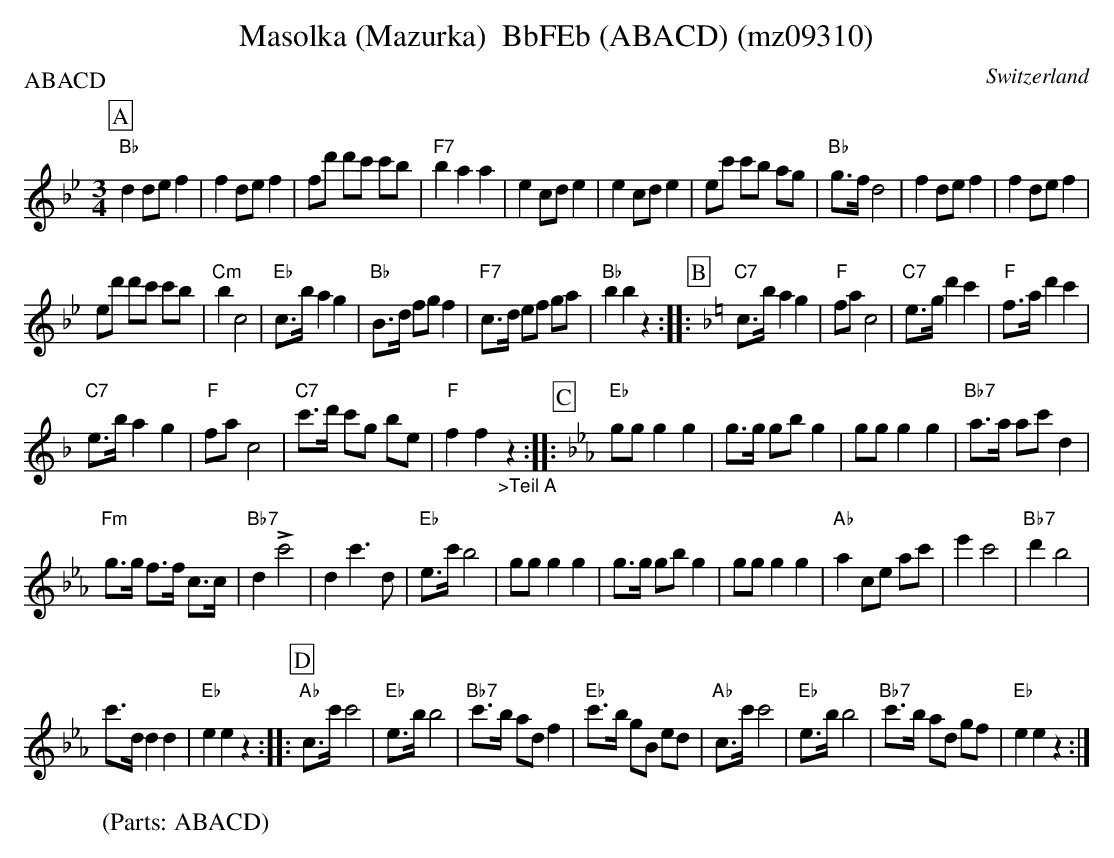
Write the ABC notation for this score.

X:1
T:Masolka (Mazurka)  BbFEb (ABACD) (mz09310)
P:ABACD
M:3/4
L:1/8
O:Switzerland
K:Bb major
[P:A] "Bb"d2def2 | f2def2 | fd' d'c' c'b | "F7"b2a2a2 | e2cde2 | e2cde2 | ec' c'b ag | "Bb"g>fd4 | f2def2 | f2def2 |
ed' d'c' c'b | "Cm"b2c4 | "Eb"c>b a2g2 | "Bb"B>d fgf2 | "F7"c>d ef ga | "Bb"b2b2z2 :: [P:B] [K:F] "C7"c>b a2g2 | "F"fac4 | "C7"e>gd'2c'2 | "F"f>ad'2c'2 |
"C7"e>b a2g2 | "F"fac4 | "C7"c'>d' c'g be | "F"f2f2"_>Teil A"z2 :: [P:C] [K:Eb] "Eb"ggg2g2 | g>g gbg2 | ggg2g2 | "Bb7"a>a ac' d2 |
"Fm"g>g f>f c>c | "Bb7"d2!>!c'4 | d2 c'3d | "Eb"e>c'b4 | ggg2g2 | g>g gbg2 | ggg2g2 | "Ab"a2ce ac' | e'2c'4 | "Bb7"d'2b4 |
c'>dd2d2 | "Eb"e2e2z2 :: [P:D] "Ab"c>c'c'4 | "Eb"e>bb4 | "Bb7"c'>b adf2 | "Eb"c'>b gB ed | "Ab"c>c'c'4 | "Eb"e>bb4 | "Bb7"c'>b ad gf | "Eb"e2e2z2 :|
W:(Parts: ABACD)
